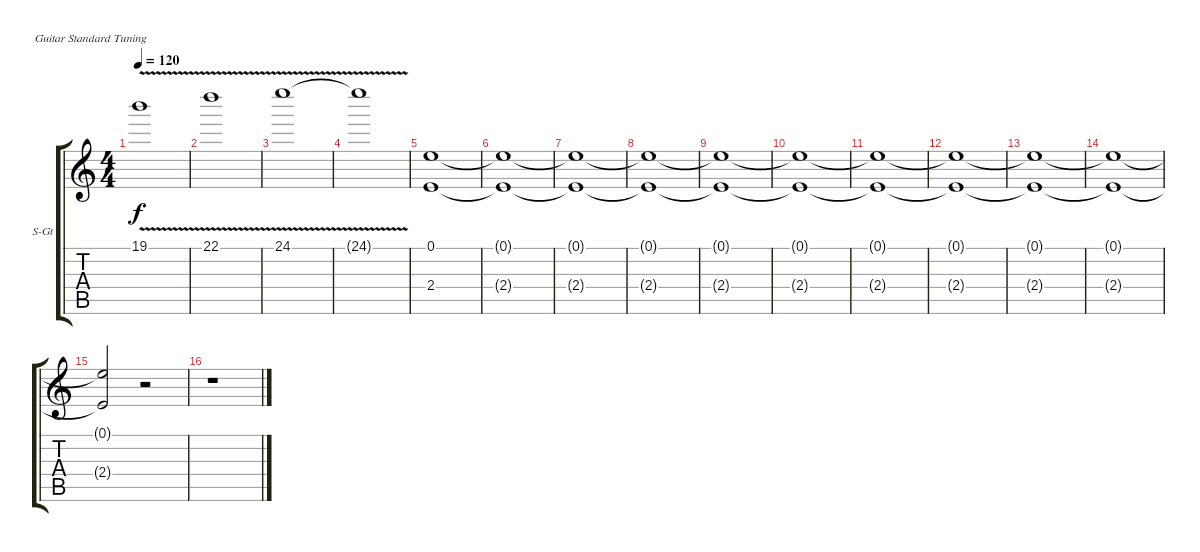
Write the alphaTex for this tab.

\bracketExtendMode groupsimilarinstruments
\firstSystemTrackNameOrientation horizontal
\otherSystemsTrackNameOrientation horizontal
\track ("синт" "S-Gt") {instrument fx7echoes}
\staff {score tabs}
\tuning (E4 B3 G3 D3 A2 E2)
\displaytranspose 12
\ts (4 4)
\tempo 120
\clef g2
\ks c
19.1{v}.1{dy f} |
22.1{v}.1 |
24.1{v}.1 |
24.1{v t}.1 |
(0.1 2.4).1 |
(0.1{t} 2.4{t}).1 |
(0.1{t} 2.4{t}).1 |
(0.1{t} 2.4{t}).1 |
(0.1{t} 2.4{t}).1 |
(0.1{t} 2.4{t}).1 |
(0.1{t} 2.4{t}).1 |
(0.1{t} 2.4{t}).1 |
(0.1{t} 2.4{t}).1 |
(0.1{t} 2.4{t}).1 |
(0.1{t} 2.4{t}).2 r.2 |
r.1
